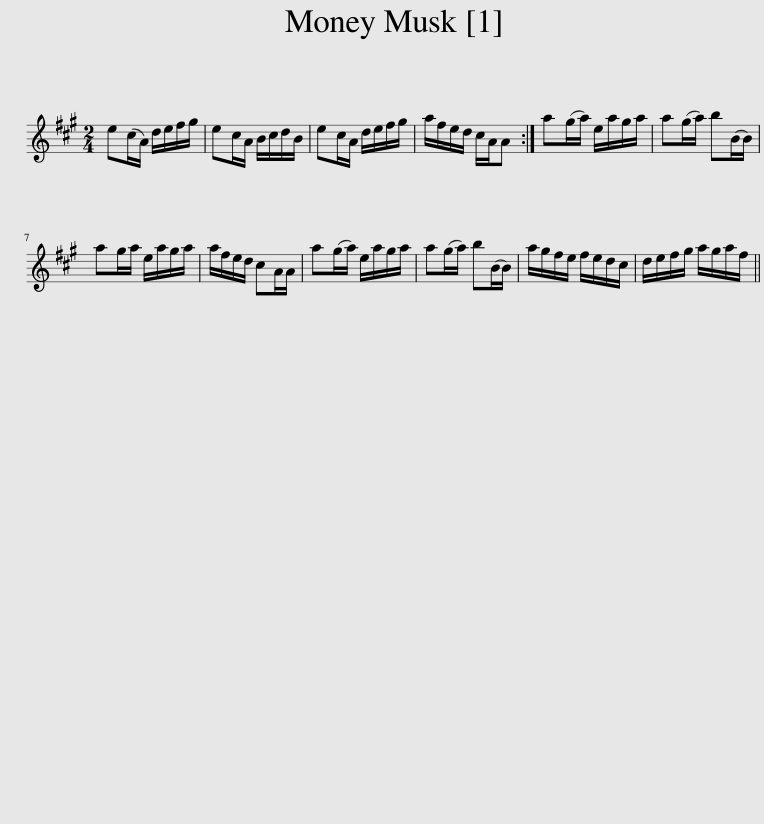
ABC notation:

X:1
L:1/8
M:2/4
I:linebreak $
K:A
V:1 treble
V:1
 e(c/A/) d/e/f/g/ | ec/A/ B/c/d/B/ | ec/A/ d/e/f/g/ | a/f/e/d/ c/A/A :| a(g/a/) e/a/g/a/ | %5
 a(g/a/) b(B/B/) |$ ag/a/ e/a/g/a/ | a/f/e/d/ cA/A/ | a(g/a/) e/a/g/a/ | a(g/a/) b(B/B/) | %10
 a/g/f/e/ f/e/d/c/ | d/e/f/g/ a/g/a/f/ || %12
